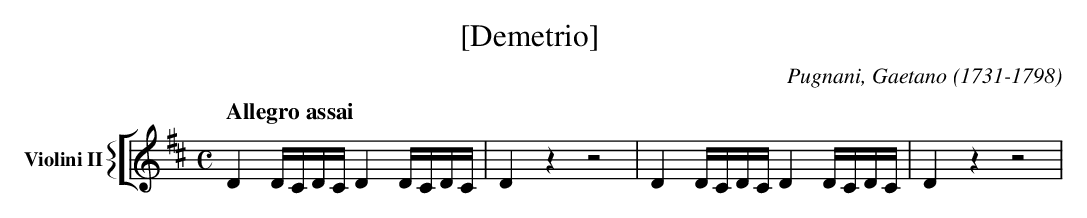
X:1
T:[Demetrio]
C:Pugnani, Gaetano (1731-1798)
M:C
L:1/4
K:D
V: 12 clef=treble name="Violini II" sname="Vl. II"
%%staves [{ 12 }]
   [K:D] [Q:"Allegro assai"] D D//C//D//C// D D//C//D//C// | Dzz2 | \
   D D//C//D//C// D D//C//D//C// | Dzz2 | \
